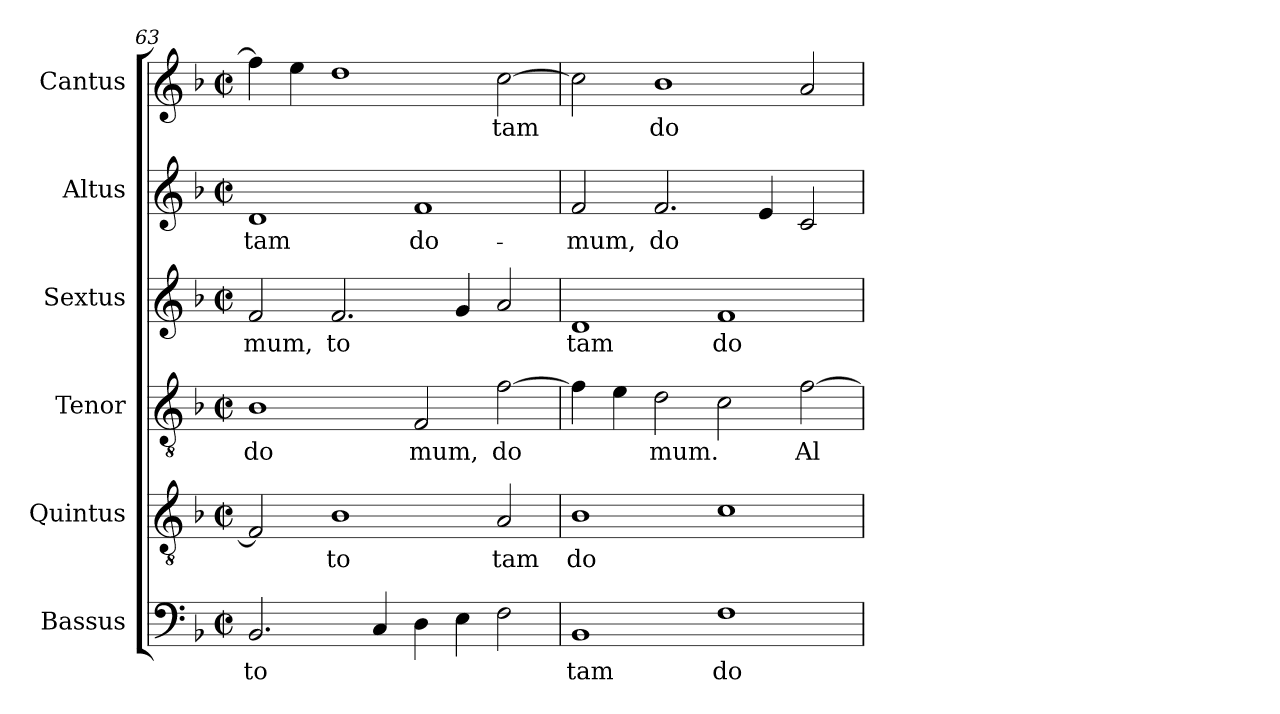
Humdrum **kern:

**kern	**text	**kern	**text	**kern	**text	**kern	**text	**kern	**text	**kern	**text
*part6	*part6	*part5	*part5	*part4	*part4	*part3	*part3	*part2	*part2	*part1	*part1
*staff6	*staff6	*staff5	*staff5	*staff4	*staff4	*staff3	*staff3	*staff2	*staff2	*staff1	*staff1
*I"Bassus	*	*I"Quintus	*	*I"Tenor	*	*I"Sextus	*	*I"Altus	*	*I"Cantus	*
*clefF4	*	*clefGv2	*	*clefGv2	*	*clefG2	*	*clefG2	*	*clefG2	*
*k[b-]	*	*k[b-]	*	*k[b-]	*	*k[b-]	*	*k[b-]	*	*k[b-]	*
*F:	*	*F:	*	*F:	*	*F:	*	*F:	*	*F:	*
*M2/2	*	*M2/2	*	*M2/2	*	*M2/2	*	*M2/2	*	*M2/2	*
*met(c|)	*	*met(c|)	*	*met(c|)	*	*met(c|)	*	*met(c|)	*	*met(c|)	*
=63	=63	=63	=63	=63	=63	=63	=63	=63	=63	=63	=63
!	!LO:LY:b:cj	!	!	!	!LO:LY:b:cj	!	!LO:LY:b:cj	!	!LO:LY:b:cj	!	!
2.BB-/	to	2F/]	.	1B-	do	2f/	mum,	1d	-tam	4ff\]	.
.	.	.	.	.	.	.	.	.	.	4ee\	.
!	!	!	!LO:LY:b:cj	!	!	!	!LO:LY:b:cj	!	!	!	!
.	.	1B-	to	.	.	2.f/	to	.	.	1dd	.
4C/	.	.	.	.	.	.	.	.	.	.	.
!	!	!	!	!	!LO:LY:b:cj	!	!	!	!LO:LY:b:cj	!	!
4D\	.	.	.	2F/	mum,	.	.	1f	do-	.	.
4E\	.	.	.	.	.	4g/	.	.	.	.	.
!	!	!	!LO:LY:b:cj	!	!LO:LY:b:cj	!	!	!	!	!	!LO:LY:b
2F\	.	2A/	tam	[>2f\	do	2a/	.	.	.	[<2cc\	-tam
!!LO:PB:g=z
=64	=64	=64	=64	=64	=64	=64	=64	=64	=64	=64	=64
!	!LO:LY:b:cj	!	!LO:LY:b:cj	!	!	!	!LO:LY:b:cj	!	!LO:LY:b:cj	!	!
*	*	*^	*	*	*	*	*	*	*	*	*
1BB-	tam	1B-	4ryy	do	4f\]	.	1d	tam	2f/	-mum,	2cc\]	.
.	.	.	1..ryy	.	4e\	.	.	.	.	.	.	.
!	!	!	!	!	!	!LO:LY:b	!	!	!	!LO:LY:b:cj	!	!LO:LY:b:cj
.	.	.	.	.	2d\	mum.	.	.	2.f/	do	1b-	do
!	!LO:LY:b:cj	!	!	!	!	!	!	!LO:LY:b:cj	!	!	!	!
1F	do-	1c	.	.	2c\	.	1f	do-	.	.	.	.
.	.	.	.	.	.	.	.	.	4e/	.	.	.
!	!	!	!	!	!	!LO:LY:b:cj	!	!	!	!	!	!
.	.	.	.	.	[>2f\	Al	.	.	2c/	.	2a/	.
*	*	*v	*v	*	*	*	*	*	*	*	*	*
=	=	=	=	=	=	=	=	=	=	=	=
*-	*-	*-	*-	*-	*-	*-	*-	*-	*-	*-	*-
